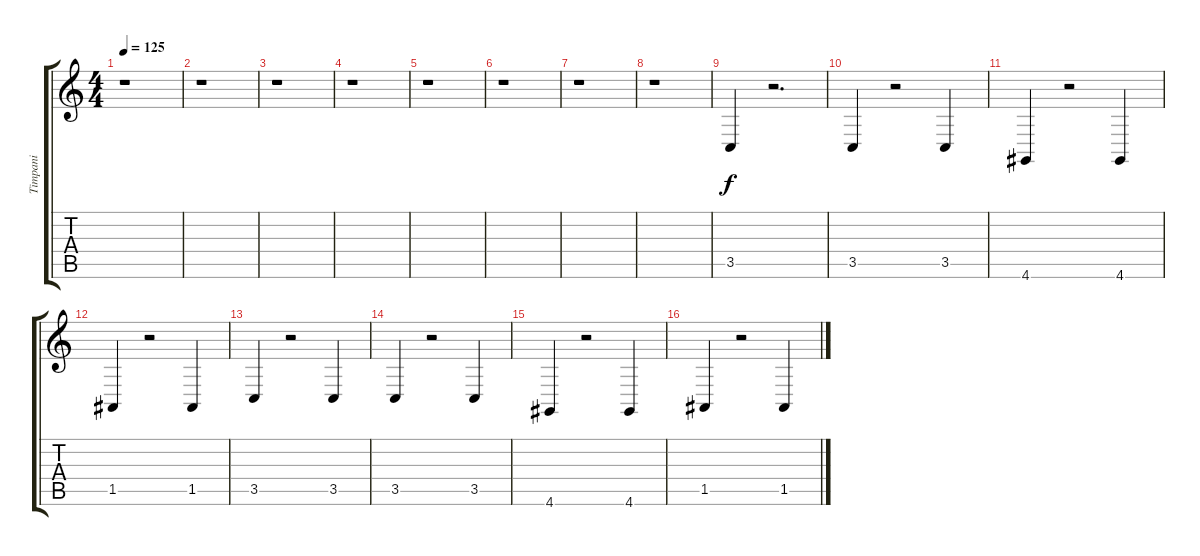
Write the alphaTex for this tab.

\track ("Timpani" "Timpani") {instrument timpani}
\staff {score tabs}
\tuning (E4 B3 G3 D3 A2 E2) {hide}
\ts (4 4)
\tempo 125
\clef g2
\ks c
r.1{dy f} |
r.1 |
r.1 |
r.1 |
r.1 |
r.1 |
r.1 |
r.1 |
3.5.4 r.2{d} |
3.5.4 r.2 3.5.4 |
4.6.4 r.2 4.6.4 |
1.5.4 r.2 1.5.4 |
3.5.4 r.2 3.5.4 |
3.5.4 r.2 3.5.4 |
4.6.4 r.2 4.6.4 |
1.5.4 r.2 1.5.4
